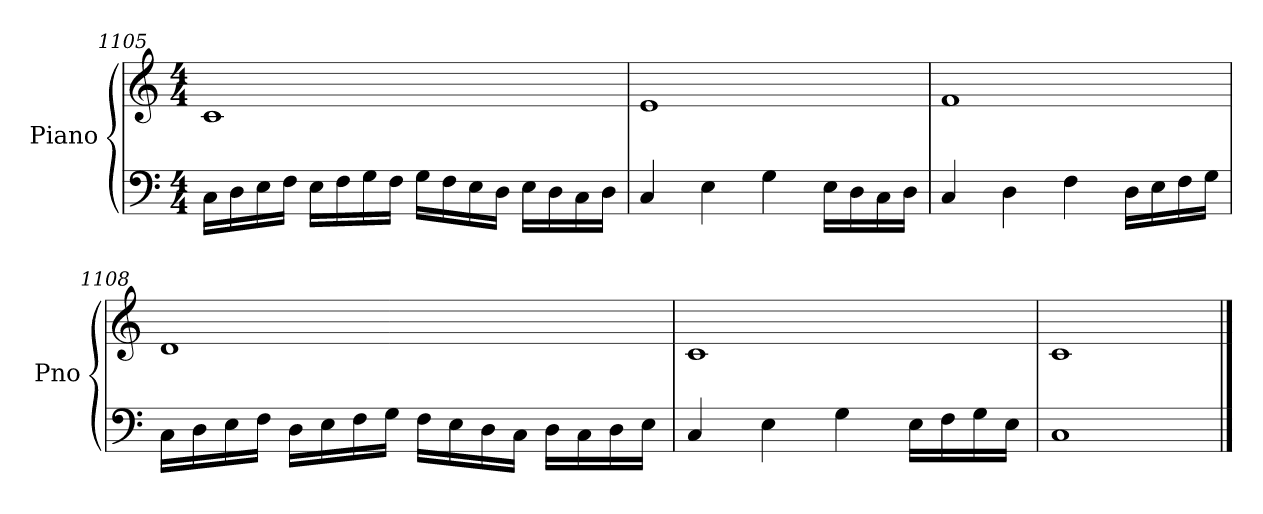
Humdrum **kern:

**kern	**kern
*part1	*part1
*staff2	*staff1
*I"Piano	*
*I'Pno	*
!!LO:PB:g=z
*clefF4	*clefG2
*k[]	*k[]
*M4/4	*M4/4
=1105	=1105
16C\LL	1c
16D\	.
16E\	.
16F\JJ	.
16E\LL	.
16F\	.
16G\	.
16F\JJ	.
16G\LL	.
16F\	.
16E\	.
16D\JJ	.
16E\LL	.
16D\	.
16C\	.
16D\JJ	.
=1106	=1106
4C/	1e
4E\	.
4G\	.
16E\LL	.
16D\	.
16C\	.
16D\JJ	.
=1107	=1107
4C/	1f
4D\	.
4F\	.
16D\LL	.
16E\	.
16F\	.
16G\JJ	.
!!LO:LB:g=z
=1108	=1108
16C\LL	1d
16D\	.
16E\	.
16F\JJ	.
16D\LL	.
16E\	.
16F\	.
16G\JJ	.
16F\LL	.
16E\	.
16D\	.
16C\JJ	.
16D\LL	.
16C\	.
16D\	.
16E\JJ	.
=1109	=1109
4C/	1c
4E\	.
4G\	.
16E\LL	.
16F\	.
16G\	.
16E\JJ	.
=1110	=1110
1C	1c
==	==
*-	*-
